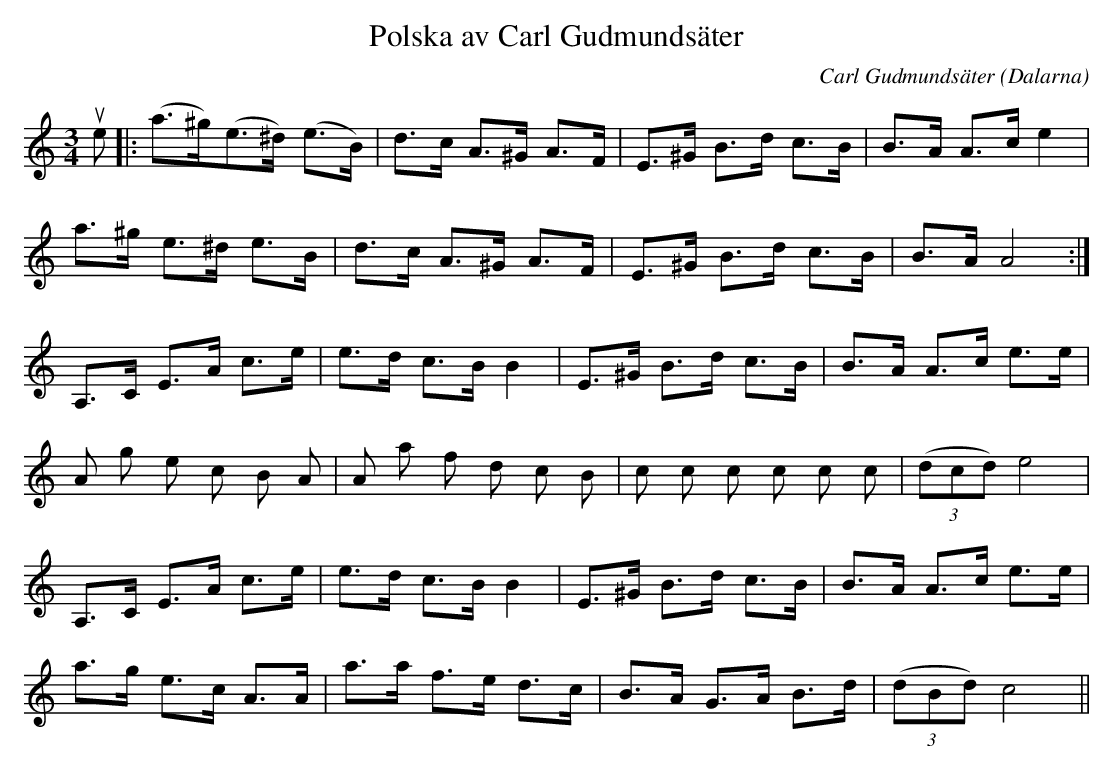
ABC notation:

X:1
T:Polska av Carl Gudmundsäter
C:Carl Gudmundsäter
O:Dalarna
M:3/4
L:1/8
K:Am
ue|:(a>^g)(e>^d) (e>B)|d>c A>^G A>F|E>^G B>d c>B|B>A A>c e2|
a>^g e>^d e>B|d>c A>^G A>F|E>^G B>d c>B|B>A A4:|
A,>C E>A c>e|e>d c>B B2|E>^G B>d c>B|B>A A>c e>e|
A g e c B A|A a f d c B|c c c c c c |(3 (dcd) e4|
A,>C E>A c>e|e>d c>B B2|E>^G B>d c>B|B>A A>c e>e|
a>g e>c A>A|a>a f>e d>c|B>A G>A B>d|(3 (dBd) c4||
